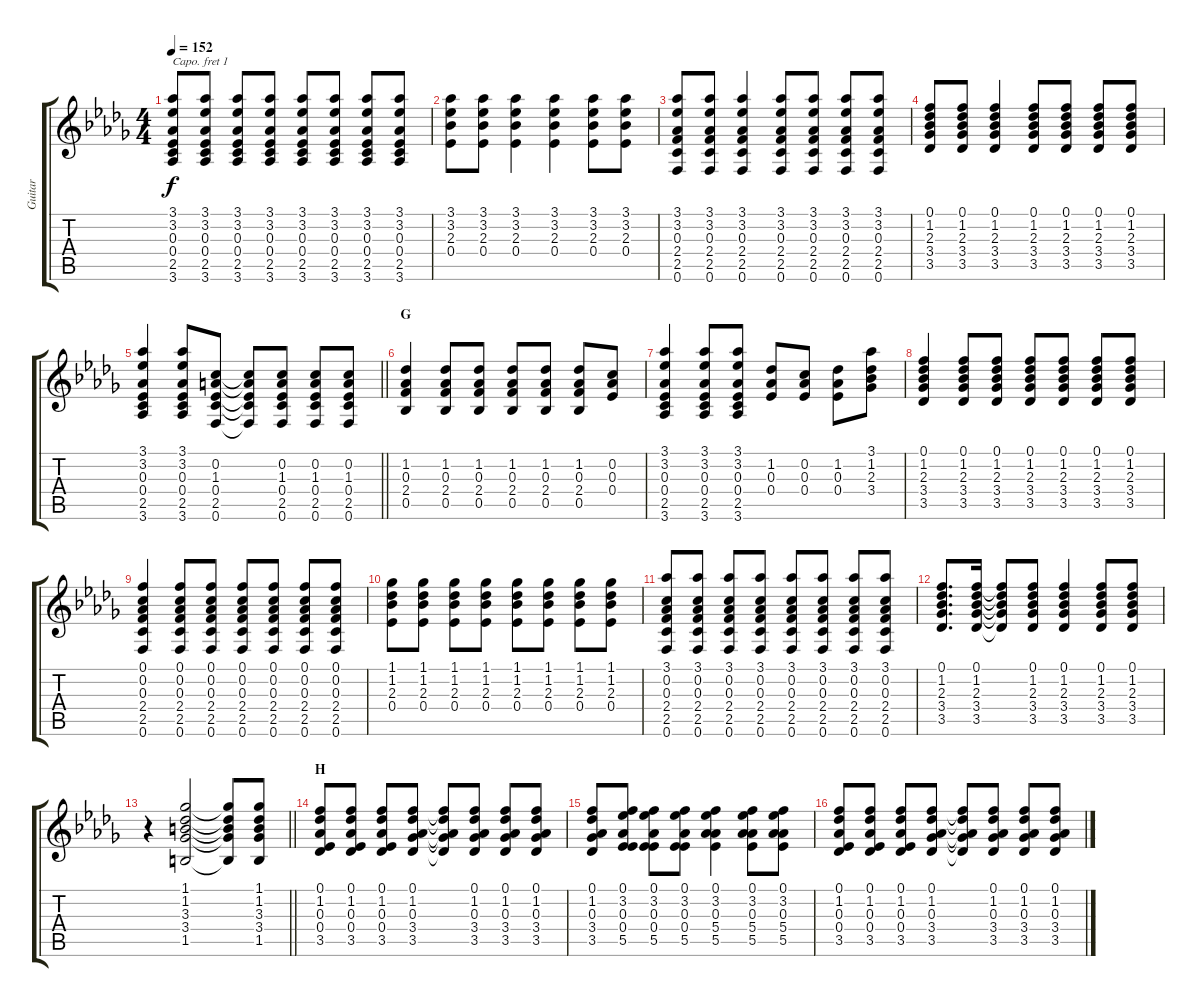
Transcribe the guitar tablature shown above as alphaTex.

\track ("Guitar" "Guitar") {instrument acousticguitarsteel}
\staff {score tabs}
\capo 1
\tuning (E4 B3 G3 D3 A2 E2) {hide}
\ts (4 4)
\tempo 152
\clef g2
\ks db
(3.1 3.2 0.3 0.4 2.5 3.6).8{dy f} (3.1 3.2 0.3 0.4 2.5 3.6).8 (3.1 3.2 0.3 0.4 2.5 3.6).8 (3.1 3.2 0.3 0.4 2.5 3.6).8 (3.1 3.2 0.3 0.4 2.5 3.6).8 (3.1 3.2 0.3 0.4 2.5 3.6).8 (3.1 3.2 0.3 0.4 2.5 3.6).8 (3.1 3.2 0.3 0.4 2.5 3.6).8 |
(3.1 3.2 2.3 0.4).8 (3.1 3.2 2.3 0.4).8 (3.1 3.2 2.3 0.4).4 (3.1 3.2 2.3 0.4).4 (3.1 3.2 2.3 0.4).8 (3.1 3.2 2.3 0.4).8 |
(3.1 3.2 0.3 2.4 2.5 0.6).8 (3.1 3.2 0.3 2.4 2.5 0.6).8 (3.1 3.2 0.3 2.4 2.5 0.6).4 (3.1 3.2 0.3 2.4 2.5 0.6).8 (3.1 3.2 0.3 2.4 2.5 0.6).8 (3.1 3.2 0.3 2.4 2.5 0.6).8 (3.1 3.2 0.3 2.4 2.5 0.6).8 |
(0.1 1.2 2.3 3.4 3.5).8 (0.1 1.2 2.3 3.4 3.5).8 (0.1 1.2 2.3 3.4 3.5).4 (0.1 1.2 2.3 3.4 3.5).8 (0.1 1.2 2.3 3.4 3.5).8 (0.1 1.2 2.3 3.4 3.5).8 (0.1 1.2 2.3 3.4 3.5).8 |
\barLineRight lightlight
(3.1 3.2 0.3 0.4 2.5 3.6).4 (3.1 3.2 0.3 0.4 2.5 3.6).8 (0.2 1.3 0.4 2.5 0.6).8 (0.2{t} 1.3{t} 0.4{t} 2.5{t} 0.6{t}).8 (0.2 1.3 0.4 2.5 0.6).8 (0.2 1.3 0.4 2.5 0.6).8 (0.2 1.3 0.4 2.5 0.6).8 |
\section ("" "G")
(1.2 0.3 2.4 0.5).4 (1.2 0.3 2.4 0.5).8 (1.2 0.3 2.4 0.5).8 (1.2 0.3 2.4 0.5).8 (1.2 0.3 2.4 0.5).8 (1.2 0.3 2.4 0.5).8 (0.2 0.3 0.4).8 |
(3.1 3.2 0.3 0.4 2.5 3.6).4 (3.1 3.2 0.3 0.4 2.5 3.6).8 (3.1 3.2 0.3 0.4 2.5 3.6).8 (1.2 0.3 0.4).8 (0.2 0.3 0.4).8 (1.2 0.3 0.4).8 (3.1 1.2 2.3 3.4).8 |
(0.1 1.2 2.3 3.4 3.5).4 (0.1 1.2 2.3 3.4 3.5).8 (0.1 1.2 2.3 3.4 3.5).8 (0.1 1.2 2.3 3.4 3.5).8 (0.1 1.2 2.3 3.4 3.5).8 (0.1 1.2 2.3 3.4 3.5).8 (0.1 1.2 2.3 3.4 3.5).8 |
(0.1 0.2 0.3 2.4 2.5 0.6).4 (0.1 0.2 0.3 2.4 2.5 0.6).8 (0.1 0.2 0.3 2.4 2.5 0.6).8 (0.1 0.2 0.3 2.4 2.5 0.6).8 (0.1 0.2 0.3 2.4 2.5 0.6).8 (0.1 0.2 0.3 2.4 2.5 0.6).8 (0.1 0.2 0.3 2.4 2.5 0.6).8 |
(1.1 1.2 2.3 0.4).8 (1.1 1.2 2.3 0.4).8 (1.1 1.2 2.3 0.4).8 (1.1 1.2 2.3 0.4).8 (1.1 1.2 2.3 0.4).8 (1.1 1.2 2.3 0.4).8 (1.1 1.2 2.3 0.4).8 (1.1 1.2 2.3 0.4).8 |
(3.1 0.2 0.3 2.4 2.5 0.6).8 (3.1 0.2 0.3 2.4 2.5 0.6).8 (3.1 0.2 0.3 2.4 2.5 0.6).8 (3.1 0.2 0.3 2.4 2.5 0.6).8 (3.1 0.2 0.3 2.4 2.5 0.6).8 (3.1 0.2 0.3 2.4 2.5 0.6).8 (3.1 0.2 0.3 2.4 2.5 0.6).8 (3.1 0.2 0.3 2.4 2.5 0.6).8 |
(0.1 1.2 2.3 3.4 3.5).8{d} (0.1 1.2 2.3 3.4 3.5).16 (0.1{t} 1.2{t} 2.3{t} 3.4{t} 3.5{t}).8 (0.1 1.2 2.3 3.4 3.5).8 (0.1 1.2 2.3 3.4 3.5).4 (0.1 1.2 2.3 3.4 3.5).8 (0.1 1.2 2.3 3.4 3.5).8 |
\barLineRight lightlight
r.4 (1.1 1.2 3.3 3.4 1.5).2 (1.1{t} 1.2{t} 3.3{t} 3.4{t} 1.5{t}).8 (1.1 1.2 3.3 3.4 1.5).8 |
\section ("" "H")
(0.1 1.2 0.3 0.4 3.5).8 (0.1 1.2 0.3 0.4 3.5).8 (0.1 1.2 0.3 0.4 3.5).8 (0.1 1.2 0.3 3.4 3.5).8 (0.1{t} 1.2{t} 0.3{t} 3.4{t} 3.5{t}).8 (0.1 1.2 0.3 3.4 3.5).8 (0.1 1.2 0.3 3.4 3.5).8 (0.1 1.2 0.3 3.4 3.5).8 |
(0.1 1.2 0.3 3.4 3.5).8 (0.1 3.2 0.3 0.4 5.5).8 (0.1 3.2 0.3 0.4 5.5).8 (0.1 3.2 0.3 0.4 5.5).8 (0.1 3.2 0.3 5.4 5.5).4 (0.1 3.2 0.3 5.4 5.5).8 (0.1 3.2 0.3 5.4 5.5).8 |
(0.1 1.2 0.3 0.4 3.5).8 (0.1 1.2 0.3 0.4 3.5).8 (0.1 1.2 0.3 0.4 3.5).8 (0.1 1.2 0.3 3.4 3.5).8 (0.1{t} 1.2{t} 0.3{t} 3.4{t} 3.5{t}).8 (0.1 1.2 0.3 3.4 3.5).8 (0.1 1.2 0.3 3.4 3.5).8 (0.1 1.2 0.3 3.4 3.5).8
